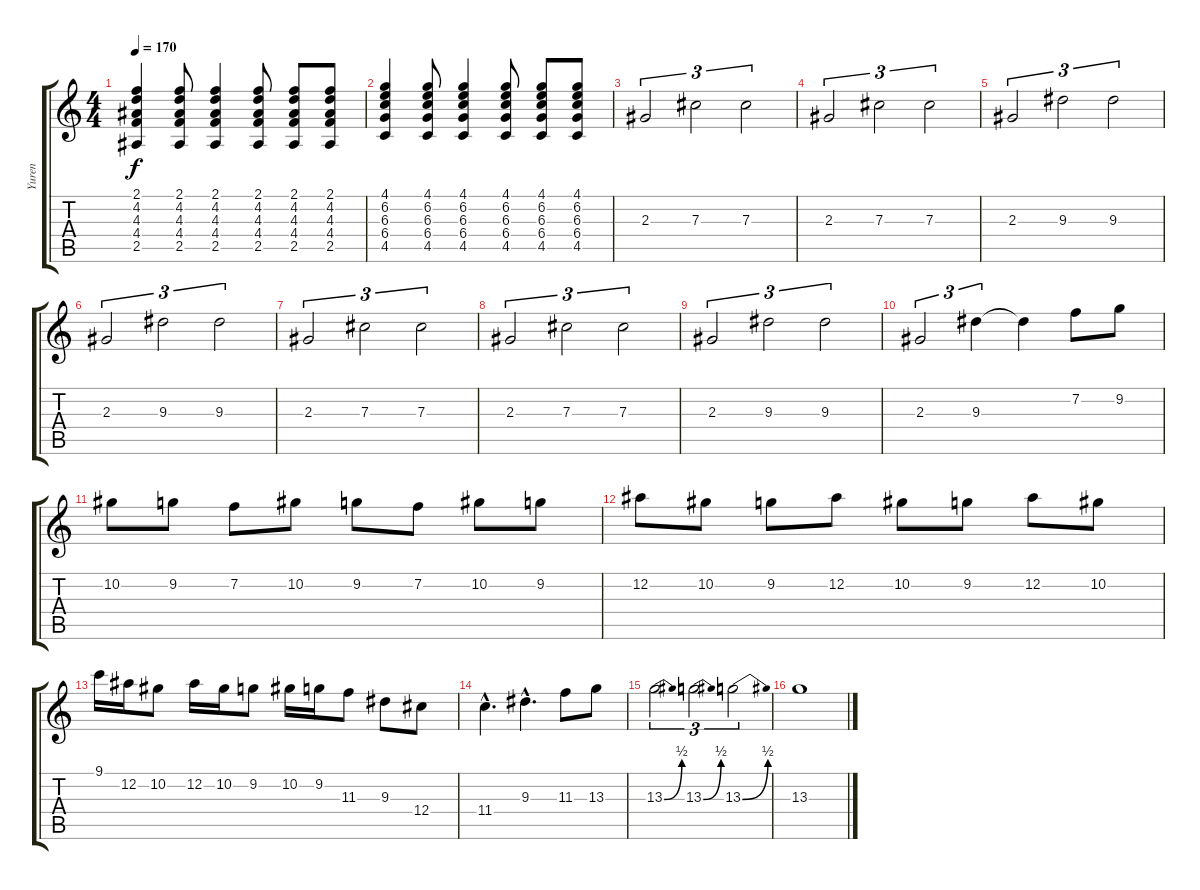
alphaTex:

\track ("Yuren" "Yuren") {instrument distortionguitar}
\staff {score tabs}
\tuning (Eb4 Bb3 Gb3 Db3 Ab2 Eb2) {hide}
\ts (4 4)
\tempo 170
\clef g2
\ks c
(2.1 4.2 4.3 4.4 2.5).4{dy f} (2.1 4.2 4.3 4.4 2.5).8 (2.1 4.2 4.3 4.4 2.5).4 (2.1 4.2 4.3 4.4 2.5).8 (2.1 4.2 4.3 4.4 2.5).8 (2.1 4.2 4.3 4.4 2.5).8 |
(4.1 6.2 6.3 6.4 4.5).4 (4.1 6.2 6.3 6.4 4.5).8 (4.1 6.2 6.3 6.4 4.5).4 (4.1 6.2 6.3 6.4 4.5).8 (4.1 6.2 6.3 6.4 4.5).8 (4.1 6.2 6.3 6.4 4.5).8 |
2.3.2{tu (3 2)} 7.3.2{tu (3 2)} 7.3.2{tu (3 2)} |
2.3.2{tu (3 2)} 7.3.2{tu (3 2)} 7.3.2{tu (3 2)} |
2.3.2{tu (3 2)} 9.3.2{tu (3 2)} 9.3.2{tu (3 2)} |
2.3.2{tu (3 2)} 9.3.2{tu (3 2)} 9.3.2{tu (3 2)} |
2.3.2{tu (3 2)} 7.3.2{tu (3 2)} 7.3.2{tu (3 2)} |
2.3.2{tu (3 2)} 7.3.2{tu (3 2)} 7.3.2{tu (3 2)} |
2.3.2{tu (3 2)} 9.3.2{tu (3 2)} 9.3.2{tu (3 2)} |
2.3.2{tu (3 2)} 9.3.4{tu (3 2)} 9.3{t}.4 7.2.8 9.2.8 |
10.2.8 9.2.8 7.2.8 10.2.8 9.2.8 7.2.8 10.2.8 9.2.8 |
12.2.8 10.2.8 9.2.8 12.2.8 10.2.8 9.2.8 12.2.8 10.2.8 |
9.1.16 12.2.16 10.2.8 12.2.16 10.2.16 9.2.8 10.2.16 9.2.16 11.3.8 9.3.8 12.4.8 |
11.4{hac}.4{d} 9.3{hac}.4{d} 11.3.8 13.3.8 |
13.3{be (bend 0 0 60 2)}.2{tu (3 2)} 13.3{be (bend 0 0 60 2)}.2{tu (3 2)} 13.3{be (bend 0 0 60 2)}.2{tu (3 2)} |
13.3.1
